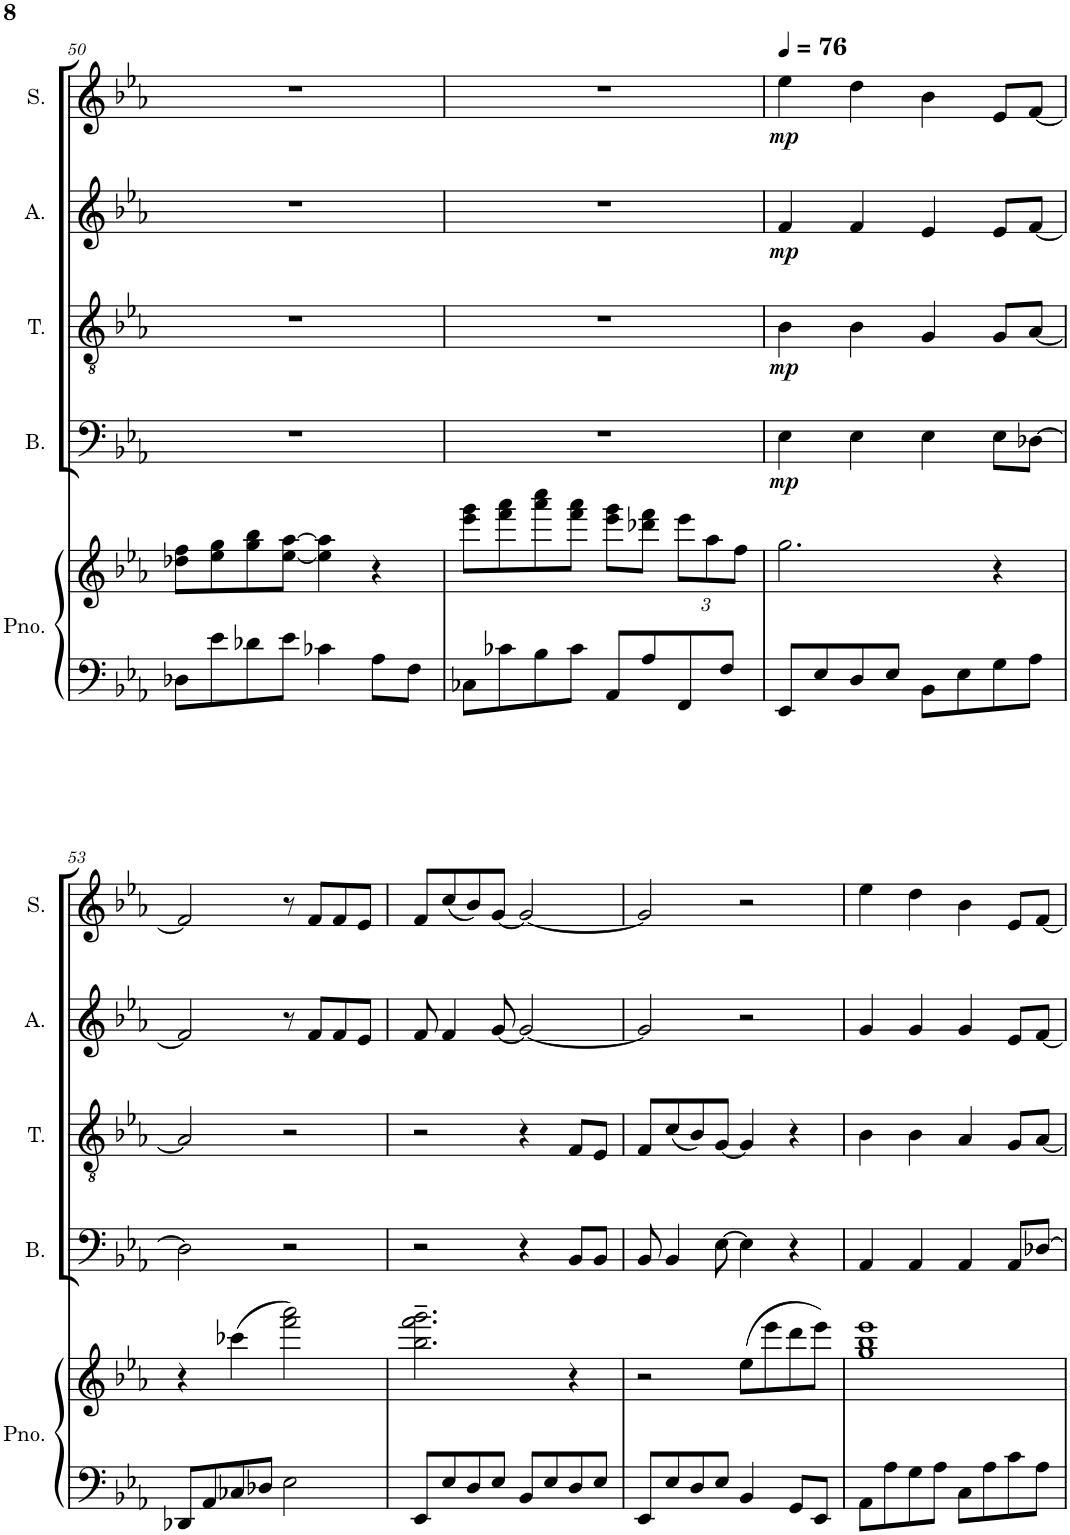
**kern	**kern	**kern	**dynam	**kern	**dynam	**kern	**dynam	**kern	**dynam
*part5	*part5	*part4	*part4	*part3	*part3	*part2	*part2	*part1	*part1
*staff6	*staff5	*staff4	*staff4	*staff3	*staff3	*staff2	*staff2	*staff1	*staff1
*I"Piano	*	*I"Bass	*	*I"Tenor	*	*I"Alto	*	*I"Soprano	*
*I'Pno.	*	*I'B.	*	*I'T.	*	*I'A.	*	*I'S.	*
!!LO:PB:g=z
*clefF4	*clefG2	*clefF4	*	*clefGv2	*	*clefG2	*	*clefG2	*
*k[b-e-a-]	*k[b-e-a-]	*k[b-e-a-]	*	*k[b-e-a-]	*	*k[b-e-a-]	*	*k[b-e-a-]	*
*M4/4	*M4/4	*M4/4	*	*M4/4	*	*M4/4	*	*M4/4	*
=50	=50	=50	=50	=50	=50	=50	=50	=50	=50
8D-X\L	8dd-X\ 8ff\L	1r	.	1r	.	1r	.	1r	.
8e-\	8ee-\ 8gg\	.	.	.	.	.	.	.	.
8d-X\	8gg\ 8bb-\	.	.	.	.	.	.	.	.
8e-\J	[8ee-\ [8aa-\J	.	.	.	.	.	.	.	.
4c-X\	4ee-\] 4aa-\]	.	.	.	.	.	.	.	.
8A-\L	4r	.	.	.	.	.	.	.	.
8F\J	.	.	.	.	.	.	.	.	.
=51	=51	=51	=51	=51	=51	=51	=51	=51	=51
8C-X\L	8eee-\ 8ggg\L	1r	.	1r	.	1r	.	1r	.
8c-X\	8fff\ 8aaa-\	.	.	.	.	.	.	.	.
8B-\	8aaa-\ 8cccc\	.	.	.	.	.	.	.	.
8c-\J	8fff\ 8aaa-\J	.	.	.	.	.	.	.	.
8AA-/L	8eee-\ 8ggg\L	.	.	.	.	.	.	.	.
8A-/	8ddd-X\ 8fff\J	.	.	.	.	.	.	.	.
*	*Xbrackettup	*	*	*	*	*	*	*	*
8FF/	12eee-\L	.	.	.	.	.	.	.	.
.	12aa-\	.	.	.	.	.	.	.	.
8F/J	.	.	.	.	.	.	.	.	.
.	12ff\J	.	.	.	.	.	.	.	.
=52	=52	=52	=52	=52	=52	=52	=52	=52	=52
*	*	*	*	*	*	*	*	*MM76	*
!	!	!	!LO:DY:b	!	!LO:DY:b	!	!LO:DY:b	!	!LO:DY:b
8EE-/L	2.gg\	4E-\	mp	4B-\	mp	4f/	mp	4ee-\	mp
8E-/	.	.	.	.	.	.	.	.	.
8D/	.	4E-\	.	4B-\	.	4f/	.	4dd\	.
8E-/J	.	.	.	.	.	.	.	.	.
8BB-\L	.	4E-\	.	4G/	.	4e-/	.	4b-\	.
8E-\	.	.	.	.	.	.	.	.	.
8G\	4r	8E-\L	.	8G/L	.	8e-/L	.	8e-/L	.
8A-\J	.	[8D-X\J	.	[8A-/J	.	[8f/J	.	[8f/J	.
!!LO:LB:g=z
=53	=53	=53	=53	=53	=53	=53	=53	=53	=53
8DD-X/L	4r	2D-\]	.	2A-/]	.	2f/]	.	2f/]	.
8AA-/	.	.	.	.	.	.	.	.	.
8C-X/	(4ccc-X\	.	.	.	.	.	.	.	.
8D-X/J	.	.	.	.	.	.	.	.	.
2E-\	2fff\ 2aaa-\)	2r	.	2r	.	8r	.	8r	.
.	.	.	.	.	.	8f/L	.	8f/L	.
.	.	.	.	.	.	8f/	.	8f/	.
.	.	.	.	.	.	8e-/J	.	8e-/J	.
=54	=54	=54	=54	=54	=54	=54	=54	=54	=54
8EE-/L	2.bb-\~ 2.fff\~ 2.ggg\~	2r	.	2r	.	8f/	.	8f/L	.
8E-/	.	.	.	.	.	4f/	.	(8cc/	.
8D/	.	.	.	.	.	.	.	8b-/)	.
8E-/J	.	.	.	.	.	[8g/	.	[8g/J	.
8BB-/L	.	4r	.	4r	.	2g/_	.	2g/_	.
8E-/	.	.	.	.	.	.	.	.	.
8D/	4r	8BB-/L	.	8F/L	.	.	.	.	.
8E-/J	.	8BB-/J	.	8E-/J	.	.	.	.	.
=55	=55	=55	=55	=55	=55	=55	=55	=55	=55
8EE-/L	2r	8BB-/	.	8F/L	.	2g/]	.	2g/]	.
8E-/	.	4BB-/	.	(8c/	.	.	.	.	.
8D/	.	.	.	8B-/)	.	.	.	.	.
8E-/J	.	[8E-\	.	[8G/J	.	.	.	.	.
4BB-/	(8ee-\L	4E-\]	.	4G/]	.	2r	.	2r	.
.	8eee-\	.	.	.	.	.	.	.	.
8GG/L	8ddd\	4r	.	4r	.	.	.	.	.
8EE-/J	8eee-\J)	.	.	.	.	.	.	.	.
=56	=56	=56	=56	=56	=56	=56	=56	=56	=56
8AA-\L	1gg 1bb- 1eee-	4AA-/	.	4B-\	.	4g/	.	4ee-\	.
8A-\	.	.	.	.	.	.	.	.	.
8G\	.	4AA-/	.	4B-\	.	4g/	.	4dd\	.
8A-\J	.	.	.	.	.	.	.	.	.
8C\L	.	4AA-/	.	4A-/	.	4g/	.	4b-\	.
8A-\	.	.	.	.	.	.	.	.	.
8c\	.	8AA-/L	.	8G/L	.	8e-/L	.	8e-/L	.
8A-\J	.	[8D-X/J	.	[8A-/J	.	[8f/J	.	[8f/J	.
=	=	=	=	=	=	=	=	=	=
*-	*-	*-	*-	*-	*-	*-	*-	*-	*-
